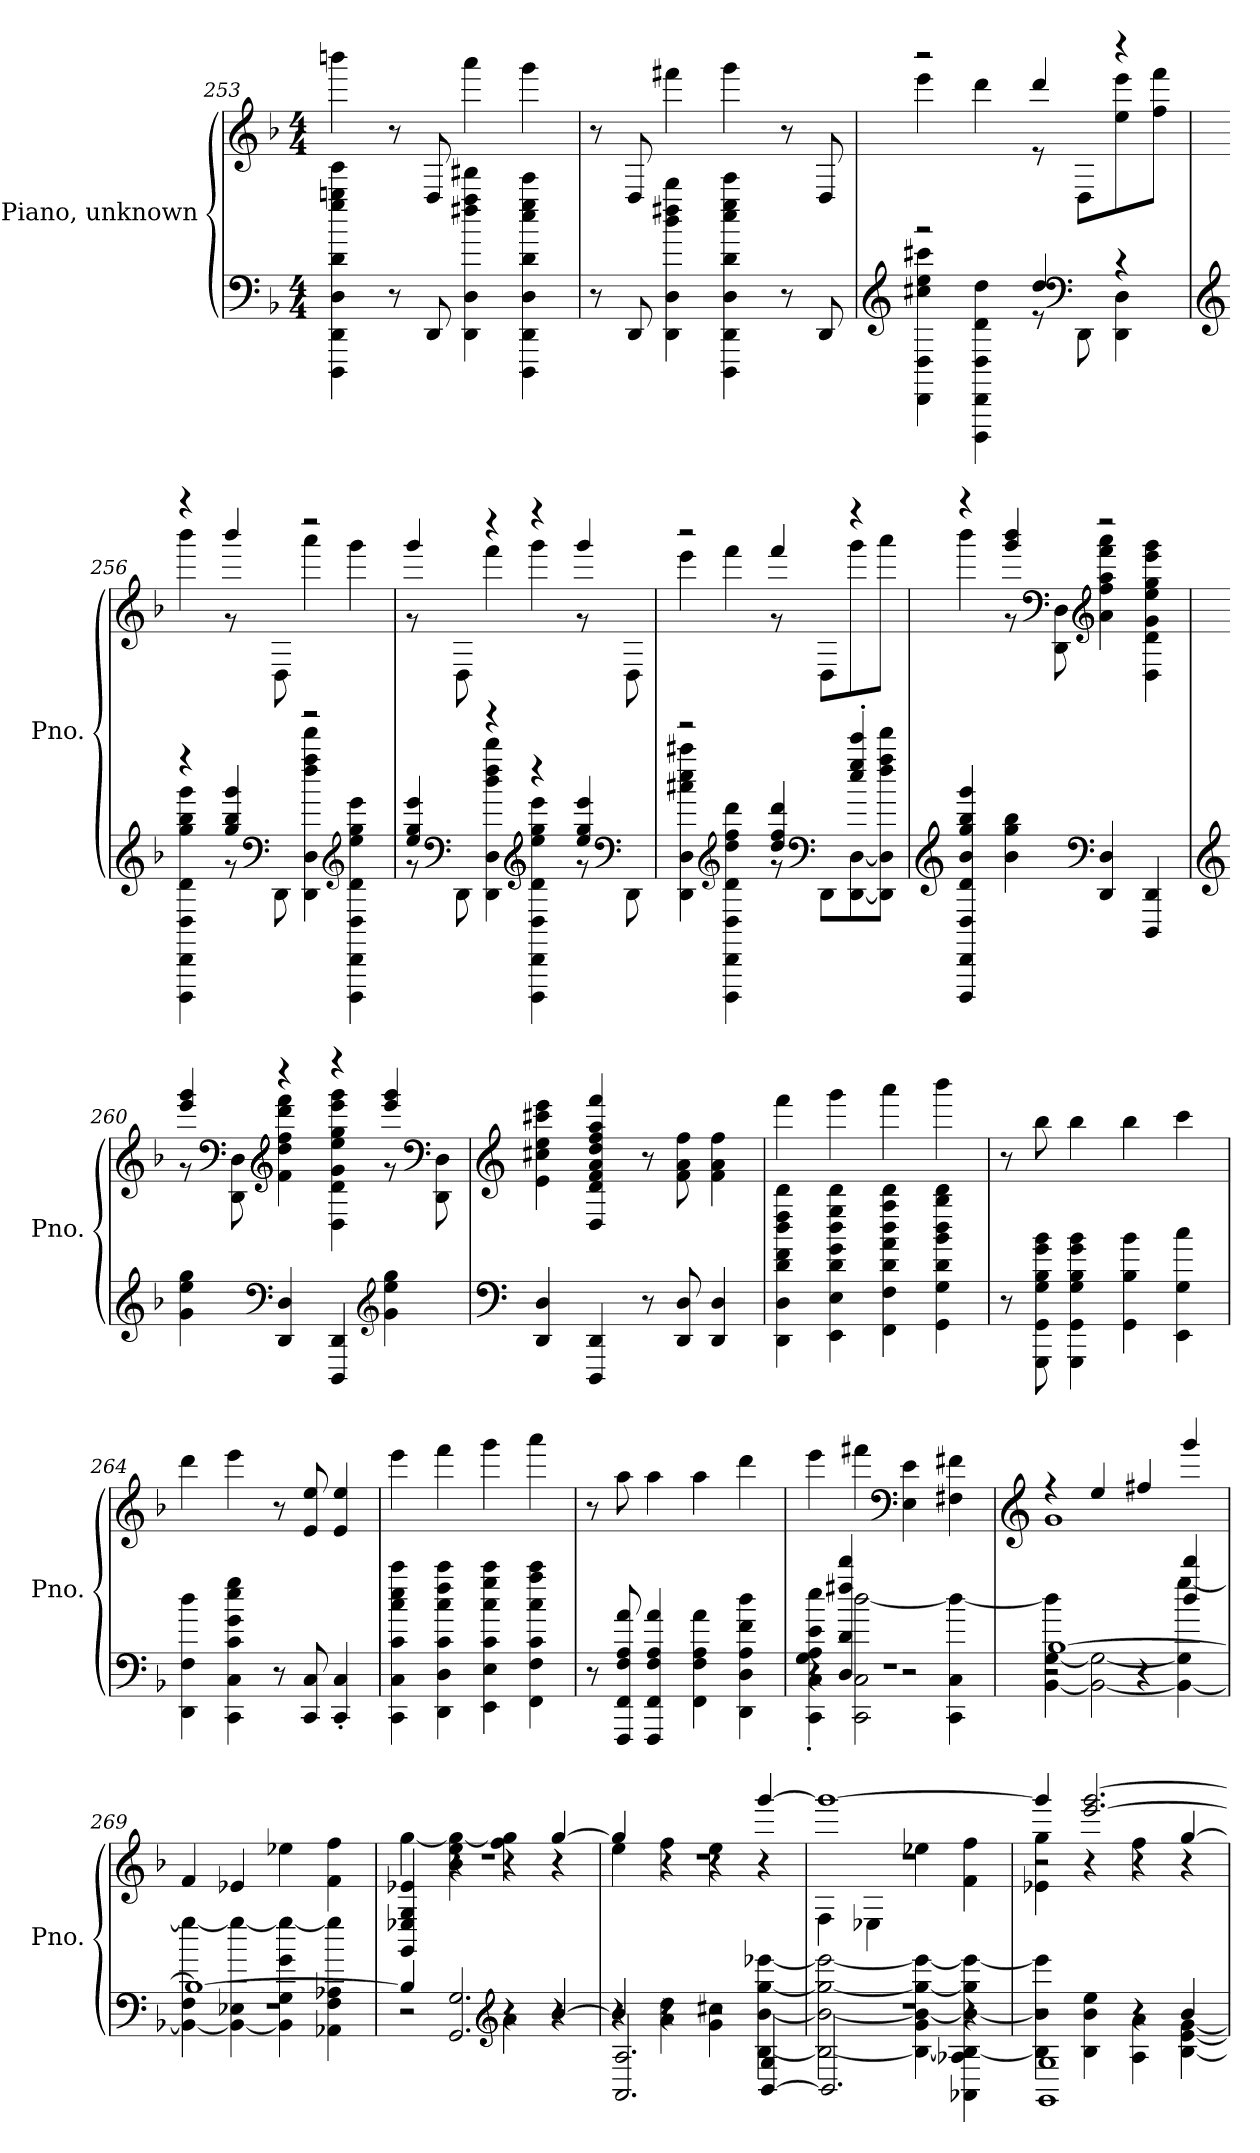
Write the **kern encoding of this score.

**kern	**kern
*part1	*part1
*staff2	*staff1
*I"Piano, unknown	*
*I'Pno.	*
*clefF4	*clefG2
*k[b-]	*k[b-]
*M4/4	*M4/4
=253	=253
4DDD\ 4DD\ 4D\ 4d\ 4gg\ 4bbn\ 4ggg\	4bbbn\
8r	8r
8DD/	8D/
4DD\ 4D\ 4ff#X\ 4aa\ 4fff#X\	4aaa\
4DDD\ 4DD\ 4D\ 4d\ 4ee\ 4gg\ 4eee\	4ggg\
=254	=254
8r	8r
8DD/	8D/
4DD\ 4D\ 4dd\ 4ff#X\ 4ddd\	4fff#X\
4DDD\ 4DD\ 4D\ 4d\ 4ee\ 4gg\ 4eee\	4ggg\
8r	8r
8DD/	8D/
!!LO:LB:g=z
=255	=255
*clefG2	*
*^	*^
2r	4DD\ 4D\ 4cc#X\ 4ee\ 4ccc#X\	2r	4eee\
.	4DDD\ 4DD\ 4D\ 4d\ 4dd\	.	4ddd\
4dd/	8r	4ddd/	8r
*clefF4	*	*	*
.	8DD\	.	8D\L
4r	4DD\ 4D\	4r	8ee\ 8eee\
.	.	.	8ff\ 8fff\J
=256	=256	=256	=256
*clefG2	*	*	*
4r	4DDD\ 4DD\ 4D\ 4d\ 4gg\ 4bb-\ 4ggg\	4r	4bbb-\
4gg/ 4bb-/ 4ggg/	8r	4bbb-/	8r
*clefF4	*	*	*
.	8DD\	.	8D\
2r	4DD\ 4D\ 4ff\ 4aa\ 4fff\	2r	4aaa\
*clefG2	*	*	*
.	4DDD\ 4DD\ 4D\ 4d\ 4ee\ 4gg\ 4eee\	.	4ggg\
=257	=257	=257	=257
4ee/ 4gg/ 4eee/	8r	4ggg/	8r
*clefF4	*	*	*
.	8DD\	.	8D\
4r	4DD\ 4D\ 4dd\ 4ff\ 4ddd\	4r	4fff\
*clefG2	*	*	*
4r	4DDD\ 4DD\ 4D\ 4d\ 4ee\ 4gg\ 4eee\	4r	4ggg\
4ee/ 4gg/ 4eee/	8r	4ggg/	8r
*clefF4	*	*	*
.	8DD\	.	8D\
!!LO:PB:g=z	!!
=258	=258	=258	=258
2r	4DD\ 4D\ 4cc#X\ 4ee\ 4ccc#X\	2r	4eee\
*clefG2	*	*	*
.	4DDD\ 4DD\ 4D\ 4d\ 4dd\ 4ff\ 4ddd\	.	4fff\
4dd/ 4ff/ 4ddd/	8r	4fff/	8r
*clefF4	*	*	*
.	8DD\L	.	8D\L
4ee/' 4gg/' 4eee/'	[8DD\ [8D\	4r	8ggg\
.	8DD\] 8D\] 8ff\ 8aa\ 8fff\J	.	8aaa\J
*v	*v	*	*
=259	=259	=259
*clefG2	*	*
4DDD/ 4DD/ 4D/ 4d/ 4b-/ 4gg/ 4bb-/ 4ggg/	4r	4bbb-\
4b-\ 4gg\ 4bb-\	4ggg/ 4bbb-/	8r
*	*clefF4	*
.	.	8DD\ 8D\
*clefF4	*clefG2	*
4DD/ 4D/	2r	4a\ 4ff\ 4aa\ 4fff\ 4aaa\
4DDD/ 4DD/	.	4D\ 4d\ 4g\ 4ee\ 4gg\ 4eee\ 4ggg\
=260	=260	=260
*clefG2	*	*
4g\ 4ee\ 4gg\	4eee/ 4ggg/	8r
*	*clefF4	*
.	.	8DD\ 8D\
*clefF4	*clefG2	*
4DD/ 4D/	4r	4f\ 4dd\ 4ff\ 4ddd\ 4fff\
4DDD/ 4DD/	4r	4D\ 4d\ 4g\ 4ee\ 4gg\ 4eee\ 4ggg\
*clefG2	*	*
4g\ 4ee\ 4gg\	4eee/ 4ggg/	8r
*	*clefF4	*
.	.	8DD\ 8D\
*	*v	*v
!!LO:LB:g=z
=261	=261
*clefF4	*clefG2
4DD/ 4D/	4e\ 4cc#X\ 4ee\ 4ccc#X\ 4eee\
4DDD/ 4DD/	4D/ 4d/ 4f/ 4a/ 4dd/ 4ff/ 4aa/ 4fff/
8r	8r
8DD/ 8D/	8f\ 8a\ 8ff\
4DD/ 4D/	4f\ 4a\ 4ff\
=262	=262
4DD\ 4D\ 4d\ 4f\ 4dd\ 4ff\ 4ddd\	4fff\
4EE\ 4E\ 4d\ 4g\ 4dd\ 4gg\ 4ddd\	4ggg\
4FF\ 4F\ 4d\ 4a\ 4dd\ 4aa\ 4ddd\	4aaa\
4GG\ 4G\ 4d\ 4b-\ 4dd\ 4bb-\ 4ddd\	4bbb-\
=263	=263
8r	8r
8GGG\ 8GG\ 8G\ 8B-\ 8g\ 8b-\	8bb-\
4GGG\ 4GG\ 4G\ 4B-\ 4g\ 4b-\	4bb-\
4GG\ 4B-\ 4b-\	4bb-\
4EE\ 4G\ 4cc\	4ccc\
=264	=264
4DD\ 4F\ 4dd\	4ddd\
4CC\ 4C\ 4c\ 4g\ 4ee\ 4gg\	4eee\
8r	8r
8CC/ 8C/	8e/ 8ee/
4CC/' 4C/'	4e/ 4ee/
=265	=265
4CC\ 4C\ 4c\ 4cc\ 4ee\ 4ccc\	4eee\
4DD\ 4D\ 4c\ 4cc\ 4ff\ 4ccc\	4fff\
4EE\ 4E\ 4c\ 4cc\ 4gg\ 4ccc\	4ggg\
4FF\ 4F\ 4c\ 4cc\ 4aa\ 4ccc\	4aaa\
=266	=266
8r	8r
8FFF/ 8FF/ 8F/ 8A/ 8a/	8aa\
4FFF/ 4FF/ 4F/ 4A/ 4a/	4aa\
4FF\ 4F\ 4A\ 4a\	4aa\
4DD\ 4D\ 4A\ 4f\ 4dd\	4ddd\
!!LO:LB:g=z
=267	=267
*^	*
*	*^	*
1r	4CC\' 4C\' 4G\' 4A\' 4e\' 4ee\'	4r	4eee\
.	2CC\ 2C\ [2dd\	4D/ 4d/ 4ff#X/ 4ddd/	4fff#X\
*	*	*	*clefF4
.	.	2r	4E\ 4e\
.	4CC\ 4C\ 4dd\_	.	4F#X\ 4f#X\
=268	=268	=268	=268
*	*	*	*clefG2
*	*	*	*^
2r	[4BB-\ [4G\ 4dd\]	[1B-	4r	1g
.	2BB-\_ 2G\_	.	4ee/	.
4r	.	.	4ff#X/	.
4dd/ 4ddd/	4BB-\_ 4G\] [4gg\	.	4ggg/	.
*	*	*	*v	*v
=269	=269	=269	=269
1r	4BB-\_ 4F\ 4gg\_	1B-_	4f/
.	4BB-\_ 4E-X\ 4gg\_	.	4e-X/
.	4BB-\] 4G\ 4g\ 4gg\_	.	4ee-X\
.	4AA-X\ 4F\ 4A-X\ 4gg\]	.	4f\ 4ff\
=270	=270	=270	=270
*	*	*	*^
*	*	*	*	*^
2r	2r	4B-/]	1r	[4gg\	4GG/ 4E-X/ 4G/ 4e-X/
.	.	2.GG/ 2.G/	.	4b-\ 4ee\ 4gg\_	4r
*clefG2	*	*	*	*	*
4r	4a\	.	.	4ff\ 4gg\]	4r
[4b-/	4r	.	.	4r	[4gg/
=271	=271	=271	=271	=271	=271
4b-/]	4r	2.AA/ 2.A/	1r	4ee\	4gg/]
4r	4a\ 4dd\	.	.	4ff\	4r
2r	4g\ 4cc#X\	.	.	4ee\	4r
.	[4B-\ [4b-\ [4gg\ [4eee-X\	[4BB-/ 4G/	.	4r	[4ggg/
!!LO:LB:g=z	!!	!!
=272	=272	=272	=272	=272	=272
1r	2B-\_ 2b-\_ 2gg\_ 2eee-\_	2.BB-/]	1r	4F\	1ggg_
.	.	.	.	4E-X\	.
.	4B-\_ 4g\ 4b-\_ 4gg\_ 4eee-\_	.	.	4ee-X\	.
.	4AA-X\ 4A-X\ 4B-\_ 4b-\_ 4gg\] 4eee-\_	4r	.	4f\ 4ff\	.
=273	=273	=273	=273	=273	=273
2r	4B-\] 4b-\] 4eee-\]	1GG 1G	2r	4e-X\ 4gg\	4ggg/]
.	4B-\ 4b-\ 4ee\	.	.	4r	[2.eee/ [2.ggg/
4r	4A\ 4a\	.	4r	4ff\	.
4b-/	[4B-\ [4e\ [4g\	.	[4gg/	4r	.
*v	*v	*v	*	*	*
*	*v	*v	*v
=	=
*-	*-
